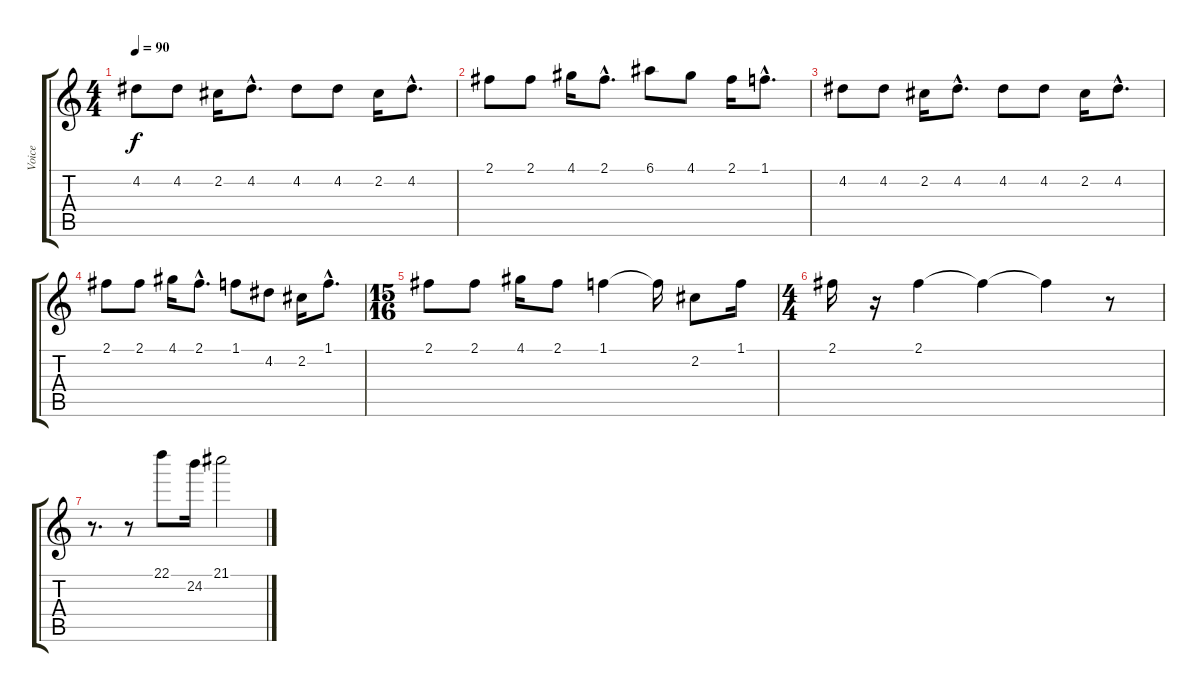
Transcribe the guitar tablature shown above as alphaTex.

\track ("Voice" "Voice") {instrument acousticguitarnylon}
\staff {score tabs}
\tuning (E4 B3 G3 D3 A2 E2) {hide}
\ts (4 4)
\tempo 90
\clef g2
\ks c
4.2.8{dy f} 4.2.8 2.2.16 4.2{hac}.8{d} 4.2.8 4.2.8 2.2.16 4.2{hac}.8{d} |
2.1.8 2.1.8 4.1.16 2.1{hac}.8{d} 6.1.8 4.1.8 2.1.16 1.1{hac}.8{d} |
4.2.8 4.2.8 2.2.16 4.2{hac}.8{d} 4.2.8 4.2.8 2.2.16 4.2{hac}.8{d} |
2.1.8 2.1.8 4.1.16 2.1{hac}.8{d} 1.1.8 4.2.8 2.2.16 1.1{hac}.8{d} |
\ts (15 16)
2.1.8 2.1.8 4.1.16 2.1.8 1.1.4 1.1{t}.16 2.2.8 1.1.16 |
\ts (4 4)
2.1.16 r.16 2.1.4 2.1{t}.4 2.1{t}.4 r.8 |
r.8{d} r.8 22.1.8 24.2.16 21.1.2
